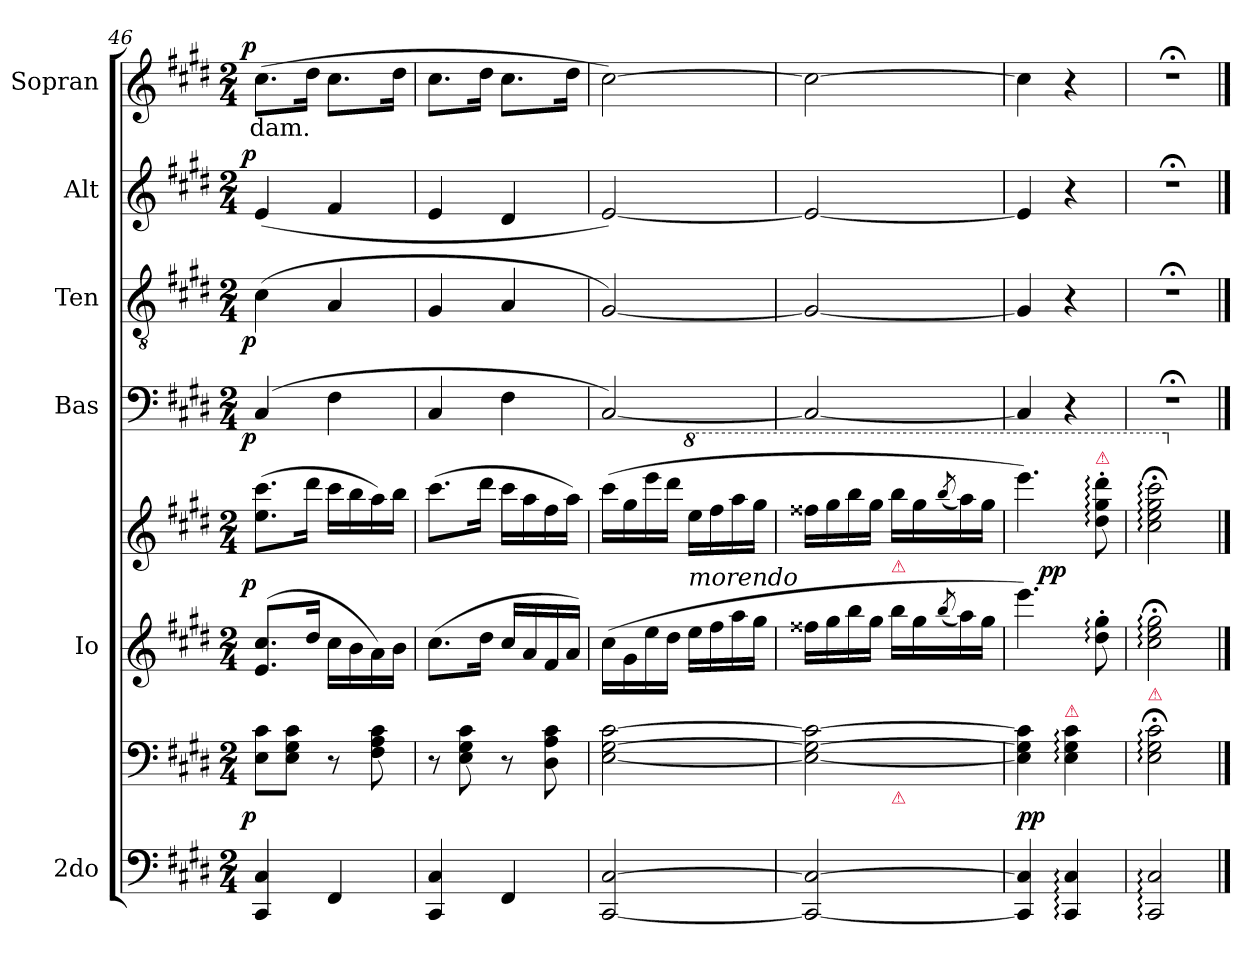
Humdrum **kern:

**kern	**kern	**dynam	**kern	**kern	**dynam	**kern	**dynam	**kern	**dynam	**kern	**dynam	**kern	**text	**dynam
*part6	*part6	*part6	*part5	*part5	*part5	*part4	*part4	*part3	*part3	*part2	*part2	*part1	*part1	*part1
*staff8	*staff7	*staff7/8	*staff6	*staff5	*staff5/6	*staff4	*staff4	*staff3	*staff3	*staff2	*staff2	*staff1	*staff1	*staff1
*I"2do	*	*	*I"Io	*	*	*I"Bas	*	*I"Ten	*	*I"Alt	*	*I"Sopran	*	*
*	*	*	*	*	*	*I'B	*	*	*	*I'A	*	*I'S	*	*
*clefF4	*clefF4	*	*clefG2	*clefG2	*	*clefF4	*	*clefGv2	*	*clefG2	*	*clefG2	*	*
*k[f#c#g#d#]	*k[f#c#g#d#]	*	*k[f#c#g#d#]	*k[f#c#g#d#]	*	*k[f#c#g#d#]	*	*k[f#c#g#d#]	*	*k[f#c#g#d#]	*	*k[f#c#g#d#]	*	*
*E:	*E:	*	*E:	*E:	*	*E:	*	*E:	*	*E:	*	*E:	*	*
*M2/4	*M2/4	*	*M2/4	*M2/4	*	*M2/4	*	*M2/4	*	*M2/4	*	*M2/4	*	*
=46	=46	=46	=46	=46	=46	=46	=46	=46	=46	=46	=46	=46	=46	=46
!	!	!LO:DY:rj	!	!	!LO:DY:rj	!	!LO:DY:b:rj	!	!LO:DY:b:rj	!	!LO:DY:a:rj	!	!	!LO:DY:b:rj
4CC#/ 4C#/	8E\ 8c#\L	p	(8.e/ 8.cc#/L	(8.ee\ 8.ccc#\L	p	(4C#/	p	(4c#\	p	(4e/	p	(8.cc#\L	dam.	p
.	8E\ 8G#\ 8c#\J	.	.	.	.	.	.	.	.	.	.	.	.	.
.	.	.	16dd#/Jk	16ddd#\Jk	.	.	.	.	.	.	.	16dd#\Jk	.	.
4FF#/	8r	.	16cc#\LL	16ccc#\LL	.	4F#\	.	4A/	.	4f#/	.	8.cc#\L	.	.
.	.	.	16b\	16bb\	.	.	.	.	.	.	.	.	.	.
.	8F#\ 8A\ 8c#\	.	16a\)	16aa\)	.	.	.	.	.	.	.	.	.	.
.	.	.	16b\JJ	16bb\JJ	.	.	.	.	.	.	.	16dd#\Jk	.	.
=47	=47	=47	=47	=47	=47	=47	=47	=47	=47	=47	=47	=47	=47	=47
4CC#/ 4C#/	8r	.	(8.cc#\L	(8.ccc#\L	.	4C#/	.	4G#/	.	4e/	.	8.cc#\L	.	.
.	8E\ 8G#\ 8c#\	.	.	.	.	.	.	.	.	.	.	.	.	.
.	.	.	16dd#\Jk	16ddd#\Jk	.	.	.	.	.	.	.	16dd#\Jk	.	.
4FF#/	8r	.	16cc#/LL	16ccc#\LL	.	4F#\	.	4A/	.	4d#/	.	8.cc#\L	.	.
.	.	.	16a/	16aa\	.	.	.	.	.	.	.	.	.	.
.	8D#\ 8A\ 8c#\	.	16f#/	16ff#\	.	.	.	.	.	.	.	.	.	.
.	.	.	16a/JJ)	16aa\JJ)	.	.	.	.	.	.	.	16dd#\Jk	.	.
=48	=48	=48	=48	=48	=48	=48	=48	=48	=48	=48	=48	=48	=48	=48
[2CC#/ [2C#/	[2E\ [2G#\ [2c#\	.	(16cc#\LL	(16ccc#\LL	.	[2C#/)	.	[2G#/)	.	[2e/)	.	[2cc#\)	.	.
.	.	.	16g#\	16gg#\	.	.	.	.	.	.	.	.	.	.
.	.	.	16ee\	16eee\	.	.	.	.	.	.	.	.	.	.
.	.	.	16dd#\JJ	16ddd#\JJ	.	.	.	.	.	.	.	.	.	.
*	*	*	*	*8va	*	*	*	*	*	*	*	*	*	*
!	!	!	!LO:TX:a:i:t=morendo	!	!	!	!	!	!	!	!	!	!	!
.	.	.	16ee\LL	16eee\LL	.	.	.	.	.	.	.	.	.	.
.	.	.	16ff#\	16fff#\	.	.	.	.	.	.	.	.	.	.
.	.	.	16aa\	16aaa\	.	.	.	.	.	.	.	.	.	.
.	.	.	16gg#\JJ	16ggg#\JJ	.	.	.	.	.	.	.	.	.	.
=49	=49	=49	=49	=49	=49	=49	=49	=49	=49	=49	=49	=49	=49	=49
*	*^	*	*	*	*	*	*	*	*	*	*	*	*	*
2CC#_/ 2C#_/	2E_\ 2G#_\ 2c#_\	4ryy	.	16ff##X\LL	16fff##X\LL	.	2C#/_	.	2G#/_	.	2e/_	.	2cc#\_	.	.
.	.	.	.	16gg#\	16ggg#\	.	.	.	.	.	.	.	.	.	.
.	.	.	.	16bb\	16bbb\	.	.	.	.	.	.	.	.	.	.
.	.	.	.	16gg#\JJ	16ggg#\JJ	.	.	.	.	.	.	.	.	.	.
!	!	!	!	!	!LO:TX:b:color=crimson:t=⚠	!	!	!	!	!	!	!	!	!	!
!	!	!LO:TX:b:color=crimson:t=⚠	!	!	!	!	!	!	!	!	!	!	!	!	!
.	.	4ryy	.	16bb\LL	16bbb\LL	.	.	.	.	.	.	.	.	.	.
.	.	.	.	16gg#\	16ggg#\	.	.	.	.	.	.	.	.	.	.
.	.	.	.	(8qbb/	(8qbbb/	.	.	.	.	.	.	.	.	.	.
.	.	.	.	16aa\)	16aaa\)	.	.	.	.	.	.	.	.	.	.
.	.	.	.	16gg#\JJ	16ggg#\JJ	.	.	.	.	.	.	.	.	.	.
*	*v	*v	*	*	*	*	*	*	*	*	*	*	*	*	*
=50	=50	=50	=50	=50	=50	=50	=50	=50	=50	=50	=50	=50	=50	=50
*	*	*	*	*^	*	*	*	*	*	*	*	*	*	*
4CC#]/ 4C#]/	4E]\ 4G#]\ 4c#]\	pp	4.eee\)	4.eeee\)	4ryy	.	4C#/]	.	4G#/]	.	4e/]	.	4cc#\]	.	.
!	!LO:TX:a:color=crimson:t=⚠	!	!	!	!	!	!	!	!	!	!	!	!	!	!
!	!	!	!	!	!	!LO:DY:rj	!	!	!	!	!	!	!	!	!
4CC#:/ 4C#:/	4E:\ 4G#:\ 4c#:\	.	.	.	4ryy	pp	4r	.	4r	.	4r	.	4r	.	.
!	!	!	!	!LO:TX:a:color=crimson:t=⚠	!	!	!	!	!	!	!	!	!	!	!
.	.	.	8dd#:'\ 8gg#:'\	8ddd#:'\ 8ggg#:'\ 8dddd#:'\	.	.	.	.	.	.	.	.	.	.	.
=51	=51	=51	=51	=51	=51	=51	=51	=51	=51	=51	=51	=51	=51	=51	=51
!	!	!	!	!LO:TX:a:color=crimson:t=⚠	!	!	!	!	!	!	!	!	!	!	!
!	!LO:TX:a:color=crimson:t=⚠	!	!	!	!	!	!	!	!	!	!	!	!	!	!
*	*	*	*	*v	*v	*	*	*	*	*	*	*	*	*	*
2CC#:/ 2C#:/	2E;<:\ 2G#;<:\ 2c#;<:\	.	2cc#;<:\ 2ee;<:\ 2gg#;<:\	2ccc#;<:\ 2eee;<:\ 2ggg#;<:\ 2cccc#;<:\	.	2r;<	.	2r;<	.	2r;<	.	2r;<	.	.
*	*	*	*	*X8va	*	*	*	*	*	*	*	*	*	*
==	==	==	==	==	==	==	==	==	==	==	==	==	==	==
*-	*-	*-	*-	*-	*-	*-	*-	*-	*-	*-	*-	*-	*-	*-
